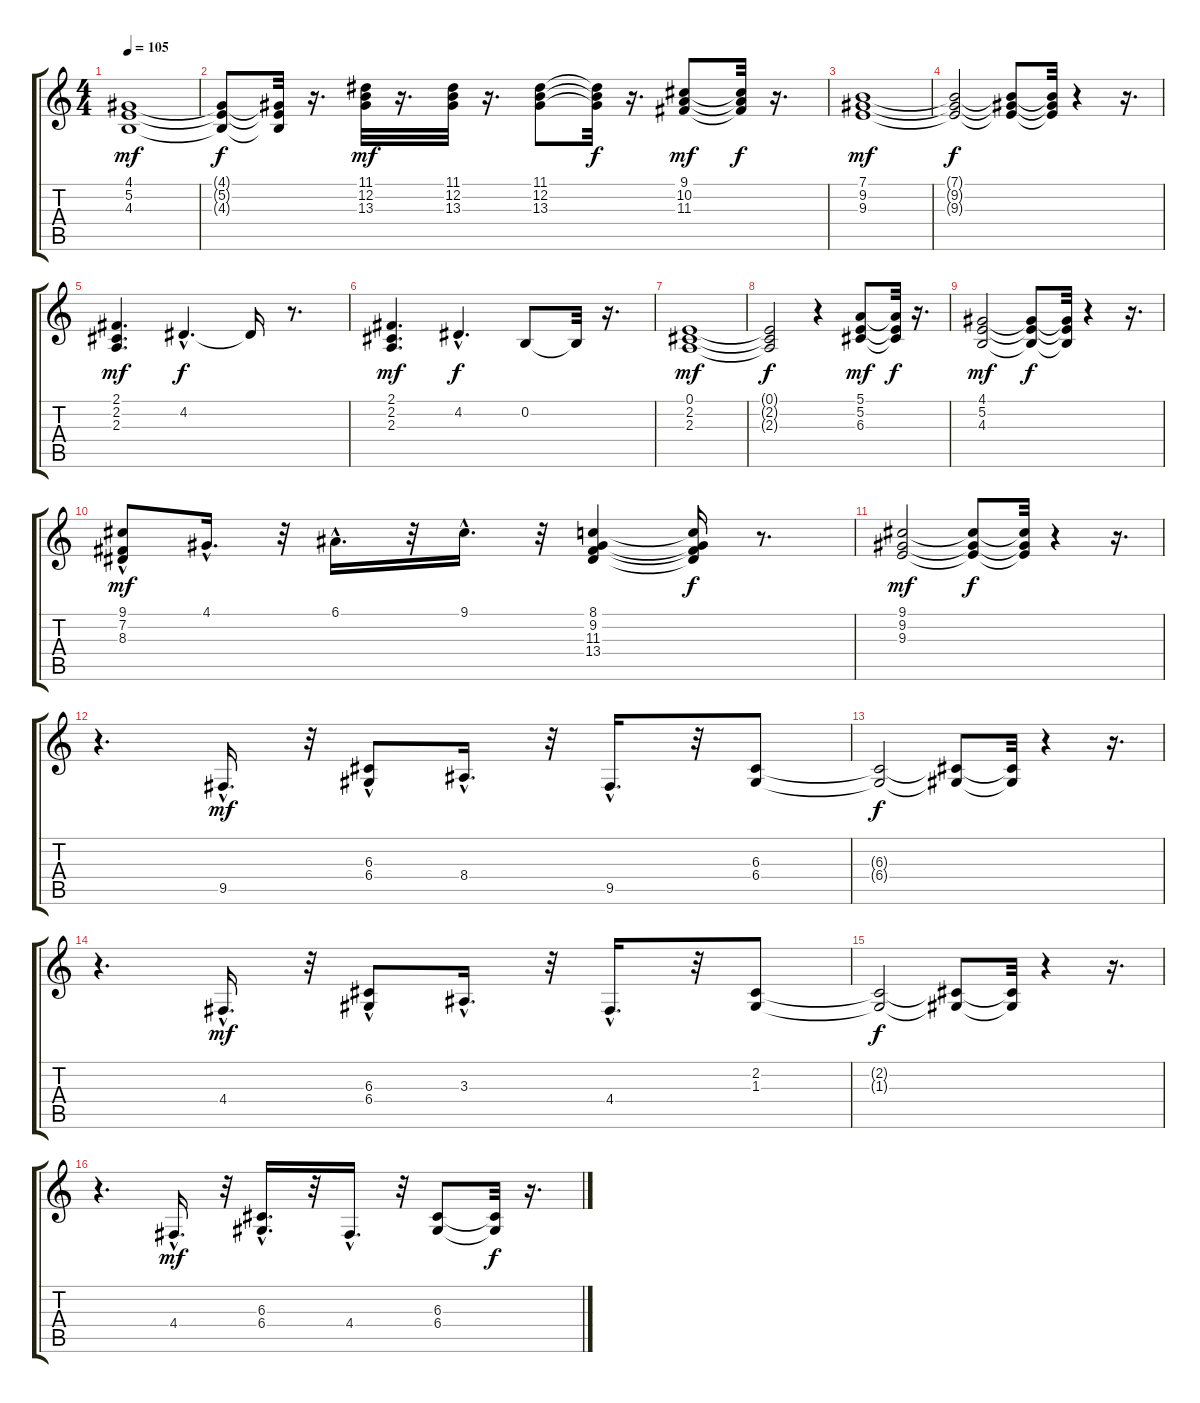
\track "" {instrument electricpiano2}
\staff {score tabs}
\tuning (E4 B3 G3 D3 A2 E2) {hide}
\ts (4 4)
\tempo 105
\clef g2
\ks c
(4.1 5.2 4.3).1{dy mf} |
(4.1{t} 5.2{t} 4.3{t}).8{dy f} (4.1{t} 5.2{t} 4.3{t}).32 r.16{d} (11.1 12.2 13.3).32{dy mf} r.16{d} (11.1 12.2 13.3).32 r.16{d} (11.1 12.2 13.3).8 (11.1{t} 12.2{t} 13.3{t}).32{dy f} r.16{d} (9.1 10.2 11.3).8{dy mf} (9.1{t} 10.2{t} 11.3{t}).32{dy f} r.16{d} |
(7.1 9.2 9.3).1{dy mf} |
(7.1{t} 9.2{t} 9.3{t}).2{dy f} (7.1{t} 9.2{t} 9.3{t}).8 (7.1{t} 9.2{t} 9.3{t}).32 r.4 r.16{d} |
(2.1 2.2 2.3).4{d dy mf} 4.2{hac}.4{d dy f} 4.2{t}.16 r.8{d} |
(2.1 2.2 2.3).4{d dy mf} 4.2{hac}.4{d dy f} 0.2.8 0.2{t}.32 r.16{d} |
(0.1 2.2 2.3).1{dy mf} |
(0.1{t} 2.2{t} 2.3{t}).2{dy f} r.4 (5.1 5.2 6.3).8{dy mf} (5.1{t} 5.2{t} 6.3{t}).32{dy f} r.16{d} |
(4.1 5.2 4.3).2{dy mf} (4.1{t} 5.2{t} 4.3{t}).8{dy f} (4.1{t} 5.2{t} 4.3{t}).32 r.4 r.16{d} |
(9.1{hac} 7.2 8.3).8{dy mf} 4.1{hac}.16{d} r.32 6.1{hac}.16{d} r.32 9.1{hac}.16{d} r.32 (8.1 9.2 11.3 13.4).4 (8.1{t} 9.2{t} 11.3{t} 13.4{t}).16{dy f} r.8{d} |
(9.1 9.2 9.3).2{dy mf} (9.1{t} 9.2{t} 9.3{t}).8{dy f} (9.1{t} 9.2{t} 9.3{t}).32 r.4 r.16{d} |
r.4{d} 9.5{hac}.16{d dy mf} r.32 (6.3 6.4{hac}).8 8.4{hac}.16{d} r.32 9.5{hac}.16{d} r.32 (6.3 6.4).8 |
(6.3{t} 6.4{t}).2{dy f} (6.3{t} 6.4{t}).8 (6.3{t} 6.4{t}).32 r.4 r.16{d} |
r.4{d} 4.4{hac}.16{d dy mf} r.32 (6.3 6.4{hac}).8 3.3{hac}.16{d} r.32 4.4{hac}.16{d} r.32 (2.2 1.3).8 |
(2.2{t} 1.3{t}).2{dy f} (2.2{t} 1.3{t}).8 (2.2{t} 1.3{t}).32 r.4 r.16{d} |
r.4{d} 4.4{hac}.16{d dy mf} r.32 (6.3{hac} 6.4{hac}).16{d} r.32 4.4{hac}.16{d} r.32 (6.3 6.4).8 (6.3{t} 6.4{t}).32{dy f} r.16{d}
